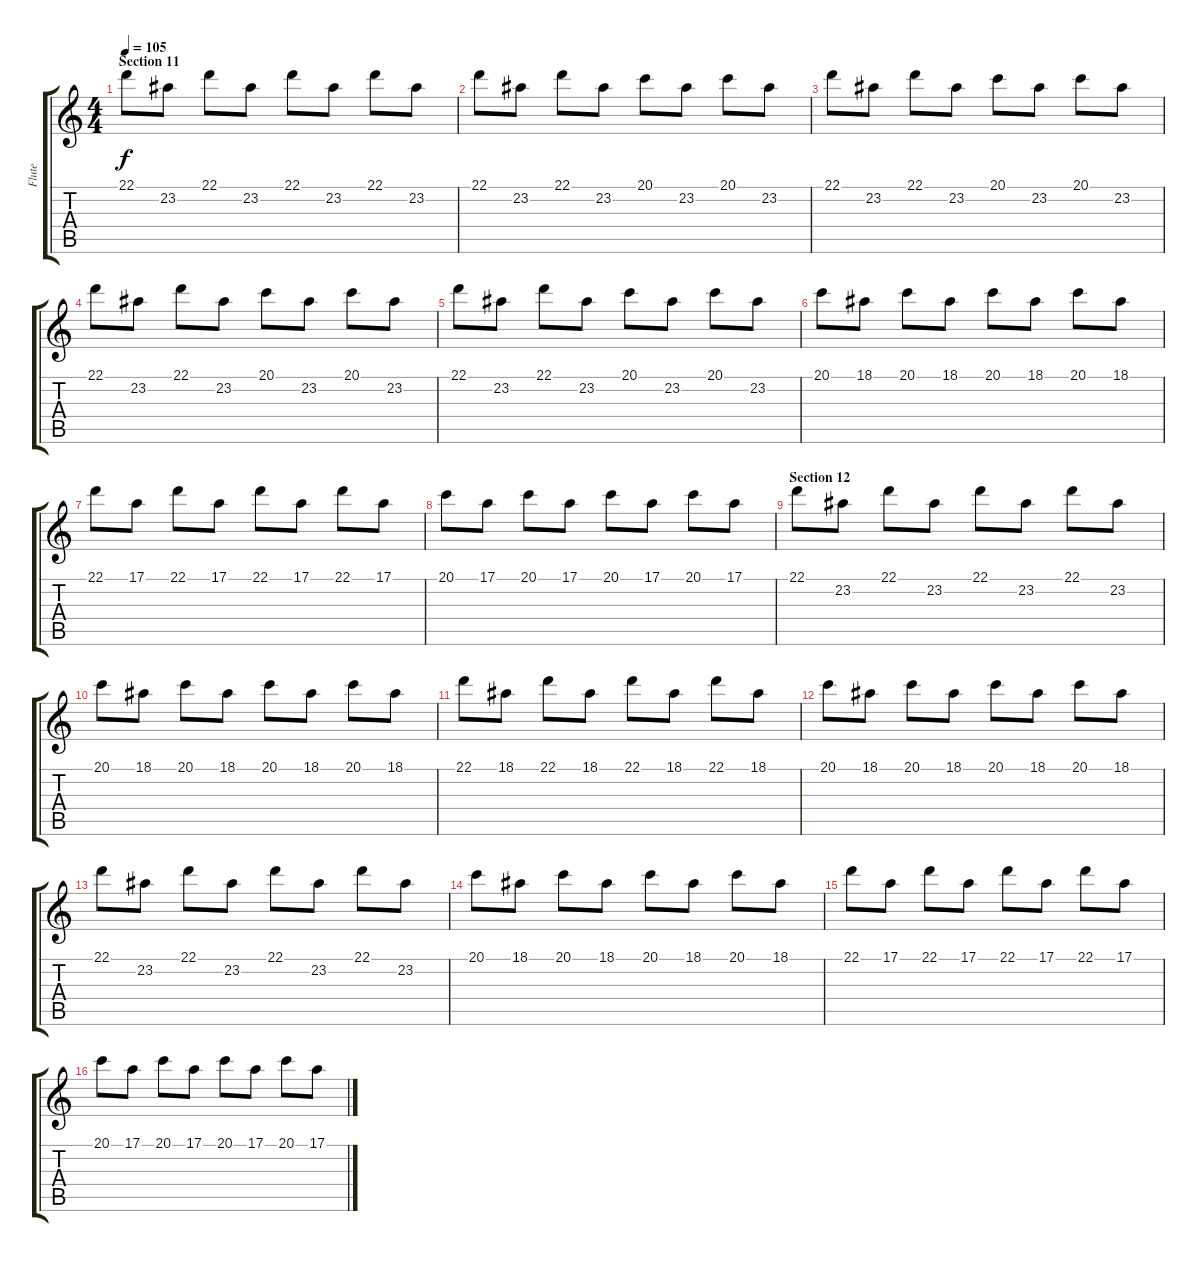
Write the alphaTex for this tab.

\track ("Flute" "Flute") {instrument piccolo}
\staff {score tabs}
\tuning (E4 B3 G3 D3 A2 E2) {hide}
\ts (4 4)
\section ("" "Section 11")
\tempo 105
\clef g2
\ks c
22.1.8{dy f} 23.2.8 22.1.8 23.2.8 22.1.8 23.2.8 22.1.8 23.2.8 |
22.1.8 23.2.8 22.1.8 23.2.8 20.1.8 23.2.8 20.1.8 23.2.8 |
22.1.8 23.2.8 22.1.8 23.2.8 20.1.8 23.2.8 20.1.8 23.2.8 |
22.1.8 23.2.8 22.1.8 23.2.8 20.1.8 23.2.8 20.1.8 23.2.8 |
22.1.8 23.2.8 22.1.8 23.2.8 20.1.8 23.2.8 20.1.8 23.2.8 |
20.1.8 18.1.8 20.1.8 18.1.8 20.1.8 18.1.8 20.1.8 18.1.8 |
22.1.8 17.1.8 22.1.8 17.1.8 22.1.8 17.1.8 22.1.8 17.1.8 |
20.1.8 17.1.8 20.1.8 17.1.8 20.1.8 17.1.8 20.1.8 17.1.8 |
\section ("" "Section 12")
22.1.8 23.2.8 22.1.8 23.2.8 22.1.8 23.2.8 22.1.8 23.2.8 |
20.1.8 18.1.8 20.1.8 18.1.8 20.1.8 18.1.8 20.1.8 18.1.8 |
22.1.8 18.1.8 22.1.8 18.1.8 22.1.8 18.1.8 22.1.8 18.1.8 |
20.1.8 18.1.8 20.1.8 18.1.8 20.1.8 18.1.8 20.1.8 18.1.8 |
22.1.8 23.2.8 22.1.8 23.2.8 22.1.8 23.2.8 22.1.8 23.2.8 |
20.1.8 18.1.8 20.1.8 18.1.8 20.1.8 18.1.8 20.1.8 18.1.8 |
22.1.8 17.1.8 22.1.8 17.1.8 22.1.8 17.1.8 22.1.8 17.1.8 |
20.1.8 17.1.8 20.1.8 17.1.8 20.1.8 17.1.8 20.1.8 17.1.8
